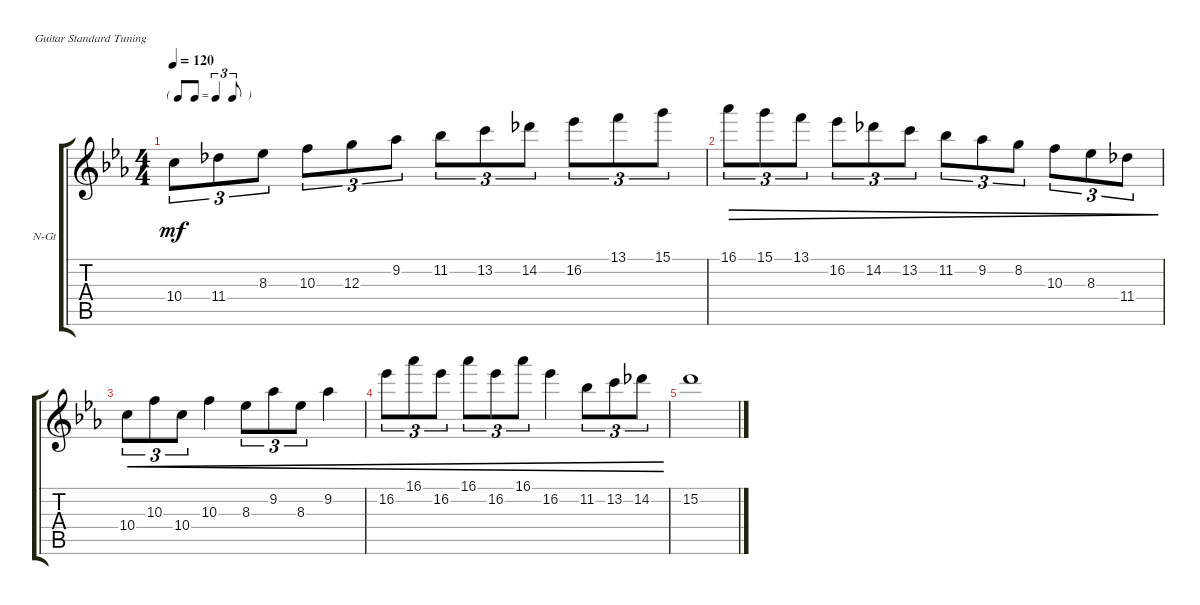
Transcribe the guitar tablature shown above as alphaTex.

\defaultSystemsLayout 4
\bracketExtendMode groupsimilarinstruments
\firstSystemTrackNameOrientation horizontal
\otherSystemsTrackNameOrientation horizontal
\track ("Nylon Guitar" "N-Gt") {instrument acousticguitarnylon}
\staff {score tabs}
\tuning (E4 B3 G3 D3 A2 E2)
\ts (4 4)
\tf triplet8th
\tempo 120
\clef g2
\ks eb
10.4.8{tu (3 2) dy mf} 11.4.8{tu (3 2)} 8.3.8{tu (3 2)} 10.3.8{tu (3 2)} 12.3.8{tu (3 2)} 9.2.8{tu (3 2)} 11.2.8{tu (3 2)} 13.2.8{tu (3 2)} 14.2.8{tu (3 2)} 16.2.8{tu (3 2)} 13.1.8{tu (3 2)} 15.1.8{tu (3 2)} |
16.1.8{tu (3 2) dec} 15.1.8{tu (3 2) dec} 13.1.8{tu (3 2) dec} 16.2.8{tu (3 2) dec} 14.2.8{tu (3 2) dec} 13.2.8{tu (3 2) dec} 11.2.8{tu (3 2) dec} 9.2.8{tu (3 2) dec} 8.2.8{tu (3 2) dec} 10.3.8{tu (3 2) dec} 8.3.8{tu (3 2) dec} 11.4.8{tu (3 2) dec} |
\scale
0.333333 10.4.8{tu (3 2) cre} 10.3.8{tu (3 2) cre} 10.4.8{tu (3 2) cre} 10.3.4{cre} 8.3.8{tu (3 2) cre} 9.2.8{tu (3 2) cre} 8.3.8{tu (3 2) cre} 9.2.4{cre} |
\scale
0.333333 16.2.8{tu (3 2) cre} 16.1.8{tu (3 2) cre} 16.2.8{tu (3 2) cre} 16.1.8{tu (3 2) cre} 16.2.8{tu (3 2) cre} 16.1.8{tu (3 2) cre} 16.2.4{cre} 11.2.8{tu (3 2) cre} 13.2.8{tu (3 2) cre} 14.2.8{tu (3 2) cre} |
\scale
0.333333 15.2.1
